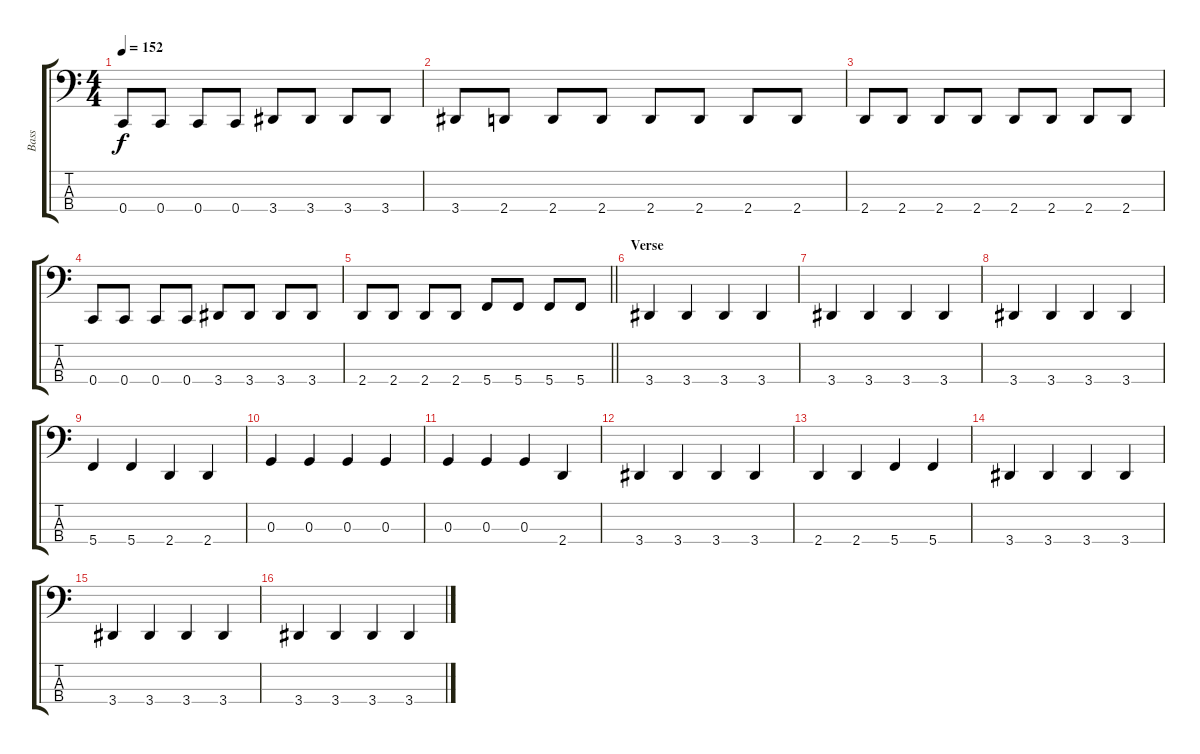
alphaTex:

\track ("Bass" "Bass") {instrument electricbasspick}
\staff {score tabs}
\tuning (F2 C2 G1 C1) {hide}
\ts (4 4)
\tempo 152
\clef f4
\ks c
0.4.8{dy f} 0.4.8 0.4.8 0.4.8 3.4.8 3.4.8 3.4.8 3.4.8 |
3.4.8 2.4.8 2.4.8 2.4.8 2.4.8 2.4.8 2.4.8 2.4.8 |
2.4.8 2.4.8 2.4.8 2.4.8 2.4.8 2.4.8 2.4.8 2.4.8 |
0.4.8 0.4.8 0.4.8 0.4.8 3.4.8 3.4.8 3.4.8 3.4.8 |
\barLineRight lightlight
2.4.8 2.4.8 2.4.8 2.4.8 5.4.8 5.4.8 5.4.8 5.4.8 |
\section ("" "Verse")
3.4.4 3.4.4 3.4.4 3.4.4 |
3.4.4 3.4.4 3.4.4 3.4.4 |
3.4.4 3.4.4 3.4.4 3.4.4 |
5.4.4 5.4.4 2.4.4 2.4.4 |
0.3.4 0.3.4 0.3.4 0.3.4 |
0.3.4 0.3.4 0.3.4 2.4.4 |
3.4.4 3.4.4 3.4.4 3.4.4 |
2.4.4 2.4.4 5.4.4 5.4.4 |
3.4.4 3.4.4 3.4.4 3.4.4 |
3.4.4 3.4.4 3.4.4 3.4.4 |
3.4.4 3.4.4 3.4.4 3.4.4
